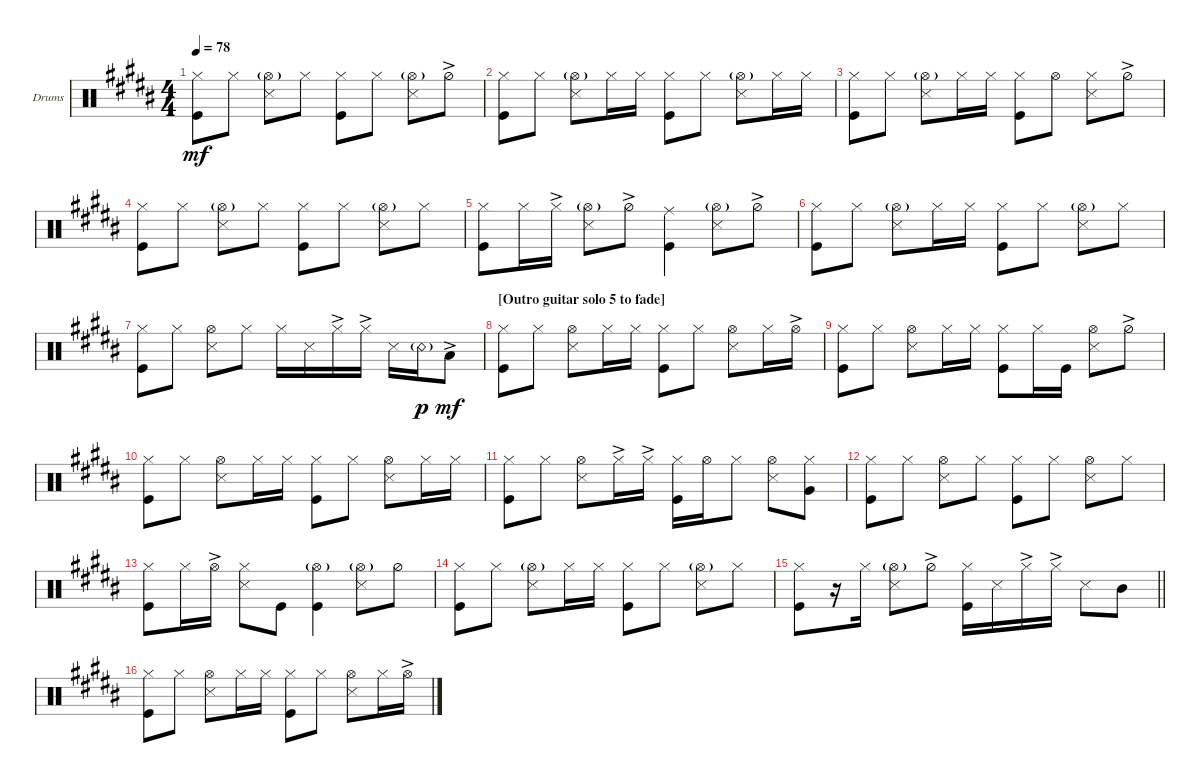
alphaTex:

\bracketExtendMode groupsimilarinstruments
\firstSystemTrackNameOrientation horizontal
\otherSystemsTrackNameOrientation horizontal
\track ("Drumkit" "Drums") {instrument percussion}
\staff {score}
\articulation defaults
\ts (4 4)
\tempo 78
\clef neutral
\ks g#minor
("Hi-Hat (closed)" "Kick (hit)").8{dy mf} "Hi-Hat (closed)".8 ("Hi-Hat (open)"{g} "Snare (side stick) 3").8 "Hi-Hat (closed)".8 ("Hi-Hat (closed)" "Kick (hit)").8 "Hi-Hat (closed)".8 ("Hi-Hat (open)"{g} "Snare (side stick) 3").8 "Hi-Hat (half)"{ac}.8 |
("Hi-Hat (closed)" "Kick (hit)").8 "Hi-Hat (closed)".8 ("Hi-Hat (open)"{g} "Snare (side stick) 3").8 "Hi-Hat (closed)".16 "Hi-Hat (closed)".16 ("Hi-Hat (closed)" "Kick (hit)").8 "Hi-Hat (closed)".8 ("Hi-Hat (open)"{g} "Snare (side stick) 3").8 "Hi-Hat (closed)".16 "Hi-Hat (closed)".16 |
("Hi-Hat (closed)" "Kick (hit)").8 "Hi-Hat (closed)".8 ("Hi-Hat (open)"{g} "Snare (side stick) 3").8 "Hi-Hat (closed)".16 "Hi-Hat (closed)".16 ("Hi-Hat (closed)" "Kick (hit)").8 "Hi-Hat (open)".8 ("Snare (side stick) 3" "Hi-Hat (closed)").8 "Hi-Hat (half)"{ac}.8 |
("Kick (hit)" "Hi-Hat (closed)").8 "Hi-Hat (closed)".8 ("Hi-Hat (open)"{g} "Snare (side stick) 3").8 "Hi-Hat (closed)".8 ("Hi-Hat (closed)" "Kick (hit)").8 "Hi-Hat (closed)".8 ("Hi-Hat (open)"{g} "Snare (side stick) 3").8 "Hi-Hat (closed)".8 |
("Hi-Hat (closed)" "Kick (hit)").8 "Hi-Hat (closed)".16 "Hi-Hat (closed)"{ac}.16 ("Hi-Hat (open)"{g} "Snare (side stick) 3").8 "Hi-Hat (half)"{ac}.8 ("Ride (middle)" "Kick (hit)").4 ("Hi-Hat (open)"{g} "Snare (side stick) 3").8 "Hi-Hat (half)"{ac}.8 |
("Hi-Hat (closed)" "Kick (hit)").8 "Hi-Hat (closed)".8 ("Hi-Hat (open)"{g} "Snare (side stick) 3").8 "Hi-Hat (closed)".16 "Hi-Hat (closed)".16 ("Hi-Hat (closed)" "Kick (hit)").8 "Hi-Hat (closed)".8 ("Hi-Hat (open)"{g} "Snare (side stick) 3").8 "Hi-Hat (closed)".8 |
("Hi-Hat (closed)" "Kick (hit)").8 "Hi-Hat (closed)".8 ("Hi-Hat (open)" "Snare (side stick) 3").8 "Hi-Hat (closed)".8 "Hi-Hat (closed)".16 "Snare (side stick) 3".16 "Hi-Hat (closed)"{ac}.16 "Hi-Hat (closed)"{ac}.16 "Snare (side stick) 3".16 "Snare (rim shot)"{g}.16{dy p} "Low Tom (hit)"{ac}.8{dy mf} |
\section ("" "[Outro guitar solo 5 to fade]")
("Hi-Hat (closed)" "Kick (hit)").8 "Hi-Hat (closed)".8 ("Hi-Hat (open)" "Snare (side stick) 3").8 "Hi-Hat (closed)".16 "Hi-Hat (closed)".16 ("Hi-Hat (closed)" "Kick (hit)").8 "Hi-Hat (closed)".8 ("Hi-Hat (open)" "Snare (side stick) 3").8 "Hi-Hat (closed)".16 "Hi-Hat (open)"{ac}.16 |
("Hi-Hat (closed)" "Kick (hit)").8 "Hi-Hat (closed)".8 ("Hi-Hat (open)" "Snare (side stick) 3").8 "Hi-Hat (closed)".16 "Hi-Hat (closed)".16 ("Hi-Hat (closed)" "Kick (hit)").8 "Hi-Hat (closed)".16 "Kick (hit)".16 ("Hi-Hat (open)" "Snare (side stick) 3").8 "Hi-Hat (half)"{ac}.8 |
("Hi-Hat (closed)" "Kick (hit)").8 "Hi-Hat (closed)".8 ("Hi-Hat (open)" "Snare (side stick) 3").8 "Hi-Hat (closed)".16 "Hi-Hat (closed)".16 ("Hi-Hat (closed)" "Kick (hit)").8 "Hi-Hat (closed)".8 ("Hi-Hat (open)" "Snare (side stick) 3").8 "Hi-Hat (closed)".16 "Hi-Hat (closed)".16 |
("Hi-Hat (closed)" "Kick (hit)").8 "Hi-Hat (closed)".8 ("Hi-Hat (open)" "Snare (side stick) 3").8 "Hi-Hat (closed)"{ac}.16 "Hi-Hat (closed)"{ac}.16 ("Hi-Hat (closed)" "Kick (hit)").16 "Hi-Hat (open)".16 "Hi-Hat (closed)".8 ("Hi-Hat (open)" "Snare (side stick) 3").8 ("Hi-Hat (closed)" "Very Low Tom (hit)").8 |
("Hi-Hat (closed)" "Kick (hit)").8 "Hi-Hat (closed)".8 ("Hi-Hat (open)" "Snare (side stick) 3").8 "Hi-Hat (closed)".8 ("Hi-Hat (closed)" "Kick (hit)").8 "Hi-Hat (closed)".8 ("Hi-Hat (open)" "Snare (side stick) 3").8 "Hi-Hat (closed)".8 |
("Hi-Hat (closed)" "Kick (hit)").8 "Hi-Hat (closed)".16 "Hi-Hat (open)"{ac}.16 ("Hi-Hat (closed)" "Snare (side stick) 3").8 "Kick (hit)".8 ("Kick (hit)" "Hi-Hat (open)"{g}).4 ("Snare (side stick) 3" "Hi-Hat (open)"{g}).8 "Hi-Hat (half)".8 |
("Hi-Hat (closed)" "Kick (hit)").8 "Hi-Hat (closed)".8 ("Snare (side stick) 3" "Hi-Hat (open)"{g}).8 "Hi-Hat (closed)".16 "Hi-Hat (closed)".16 ("Hi-Hat (closed)" "Kick (hit)").8 "Hi-Hat (closed)".8 ("Snare (side stick) 3" "Hi-Hat (open)"{g}).8 "Hi-Hat (closed)".8 |
\barLineRight lightlight
("Hi-Hat (closed)" "Kick (hit)").8 r.16 "Hi-Hat (closed)".16 ("Snare (side stick) 3" "Hi-Hat (open)"{g}).8 "Hi-Hat (half)"{ac}.8 ("Hi-Hat (closed)" "Kick (hit)").16 "Snare (side stick) 3".16 "Hi-Hat (closed)"{ac}.16 "Hi-Hat (closed)"{ac}.16 "Snare (side stick) 3".8 "Mid Tom (hit)".8 |
("Hi-Hat (closed)" "Kick (hit)").8 "Hi-Hat (closed)".8 ("Hi-Hat (open)" "Snare (side stick) 3").8 "Hi-Hat (closed)".16 "Hi-Hat (closed)".16 ("Hi-Hat (closed)" "Kick (hit)").8 "Hi-Hat (closed)".8 ("Hi-Hat (open)" "Snare (side stick) 3").8 "Hi-Hat (closed)".16 "Hi-Hat (open)"{ac}.16
